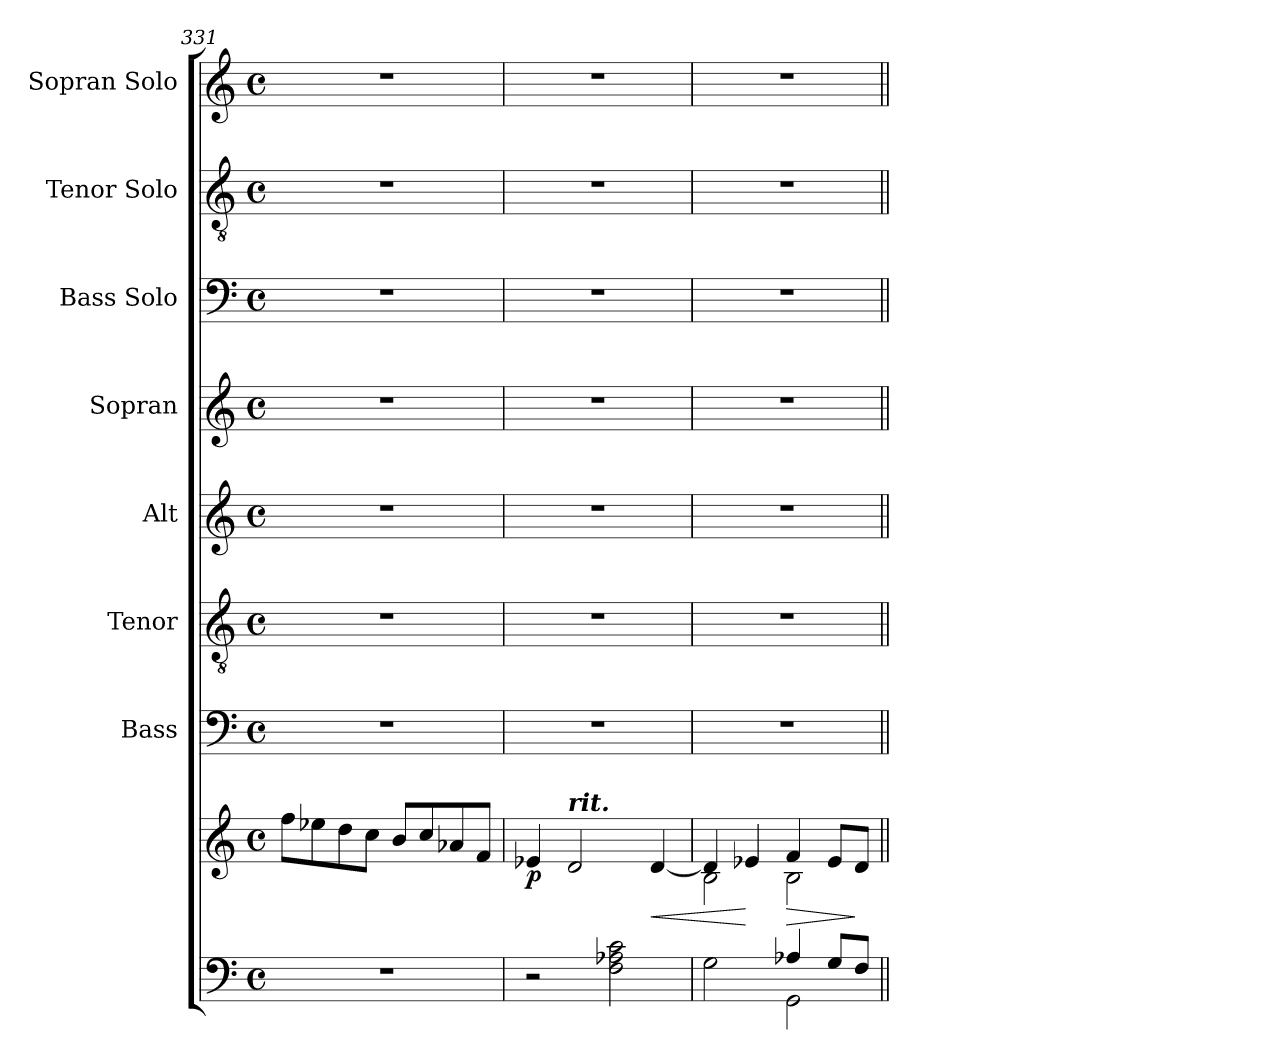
**kern	**kern	**dynam	**kern	**kern	**kern	**kern	**kern	**kern	**kern
*part8	*part8	*part8	*part7	*part6	*part5	*part4	*part3	*part2	*part1
*staff9	*staff8	*staff8/9	*staff7	*staff6	*staff5	*staff4	*staff3	*staff2	*staff1
*	*	*	*I"Bass	*I"Tenor	*I"Alt	*I"Sopran	*I"Bass Solo	*I"Tenor Solo	*I"Sopran Solo
*	*	*	*I'B.	*I'T.	*I'A.	*I'S.	*I'B. Solo	*I'T. Solo	*I'S. Solo
*clefF4	*clefG2	*	*clefF4	*clefGv2	*clefG2	*clefG2	*clefF4	*clefGv2	*clefG2
*k[]	*k[]	*	*k[]	*k[]	*k[]	*k[]	*k[]	*k[]	*k[]
*C:	*C:	*	*C:	*C:	*C:	*C:	*C:	*C:	*C:
*M4/4	*M4/4	*	*M4/4	*M4/4	*M4/4	*M4/4	*M4/4	*M4/4	*M4/4
*met(c)	*met(c)	*	*met(c)	*met(c)	*met(c)	*met(c)	*met(c)	*met(c)	*met(c)
=331	=331	=331	=331	=331	=331	=331	=331	=331	=331
1r	8ff\L	.	1r	1r	1r	1r	1r	1r	1r
.	8ee-X\	.	.	.	.	.	.	.	.
.	8dd\	.	.	.	.	.	.	.	.
.	8cc\J	.	.	.	.	.	.	.	.
.	8b/L	.	.	.	.	.	.	.	.
.	8cc/	.	.	.	.	.	.	.	.
.	8a-X/	.	.	.	.	.	.	.	.
.	8f/J	.	.	.	.	.	.	.	.
=332	=332	=332	=332	=332	=332	=332	=332	=332	=332
!	!	!LO:DY:b	!	!	!	!	!	!	!
2r	4e-X/	p	1r	1r	1r	1r	1r	1r	1r
!	!LO:TX:a:Bi:t=rit.	!	!	!	!	!	!	!	!
.	2d/	.	.	.	.	.	.	.	.
2F\ 2A-X\ 2c\	.	.	.	.	.	.	.	.	.
!	!	!LO:HP:b	!	!	!	!	!	!	!
.	[4d/	<	.	.	.	.	.	.	.
=333	=333	=333	=333	=333	=333	=333	=333	=333	=333
*^	*^	*	*	*	*	*	*	*	*
2ryy	2G\	4d/]	2B\	.	1r	1r	1r	1r	1r	1r	1r
.	.	4e-X/	.	[	.	.	.	.	.	.	.
!	!	!	!	!LO:HP:b	!	!	!	!	!	!	!
4A-X/	2GG\	4f/	2B\	>	.	.	.	.	.	.	.
8G/L	.	8e-/L	.	.	.	.	.	.	.	.	.
8F/J	.	8d/J	.	]	.	.	.	.	.	.	.
*v	*v	*	*	*	*	*	*	*	*	*	*
*	*v	*v	*	*	*	*	*	*	*	*
=||	=||	=||	=||	=||	=||	=||	=||	=||	=||
*-	*-	*-	*-	*-	*-	*-	*-	*-	*-
